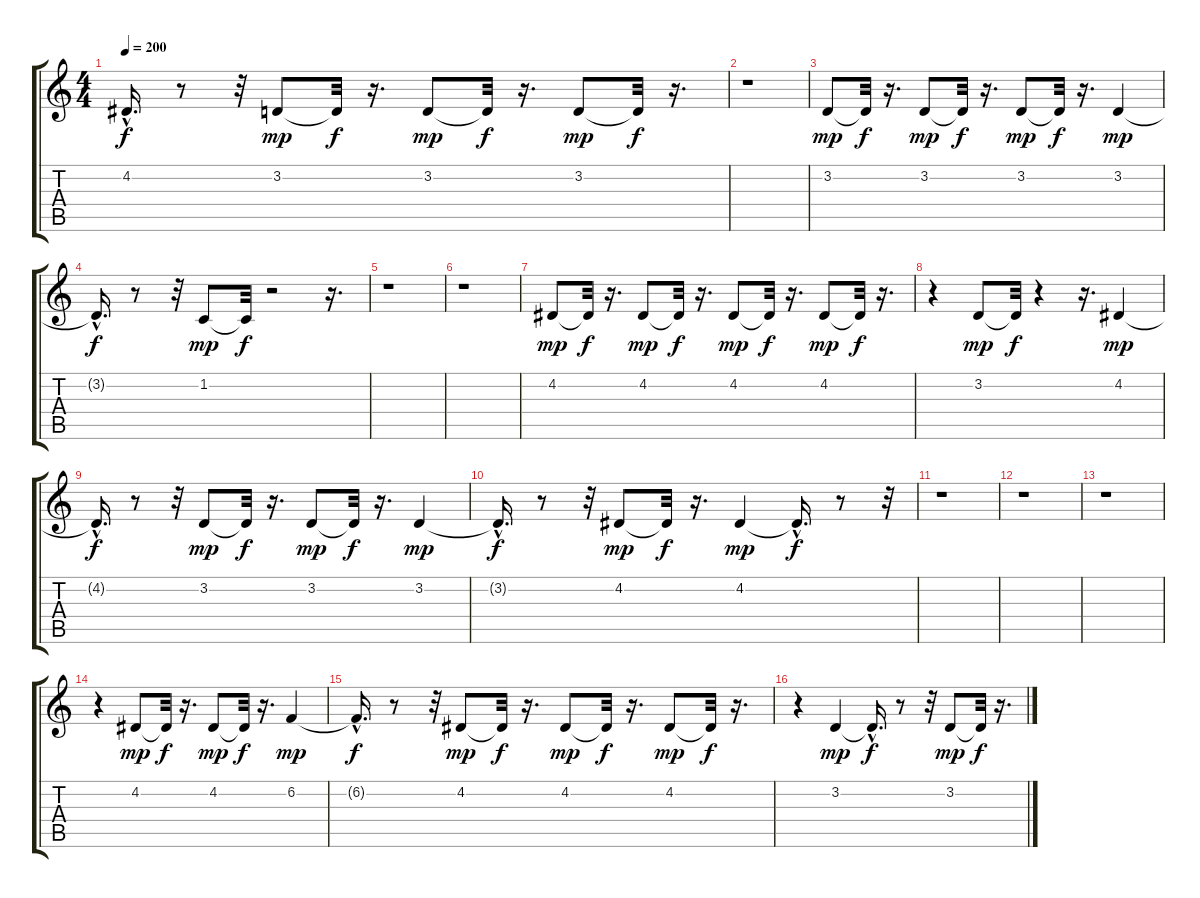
\track "" {instrument clarinet}
\staff {score tabs}
\tuning (E4 B3 G3 D3 A2 E2) {hide}
\ts (4 4)
\tempo 200
\clef g2
\ks c
4.2{hac t}.16{d dy f} r.8 r.32 3.2.8{dy mp} 3.2{t}.32{dy f} r.16{d} 3.2.8{dy mp} 3.2{t}.32{dy f} r.16{d} 3.2.8{dy mp} 3.2{t}.32{dy f} r.16{d} |
r.1 |
3.2.8{dy mp} 3.2{t}.32{dy f} r.16{d} 3.2.8{dy mp} 3.2{t}.32{dy f} r.16{d} 3.2.8{dy mp} 3.2{t}.32{dy f} r.16{d} 3.2.4{dy mp} |
3.2{hac t}.16{d dy f} r.8 r.32 1.2.8{dy mp} 1.2{t}.32{dy f} r.2 r.16{d} |
r.1 |
r.1 |
4.2.8{dy mp} 4.2{t}.32{dy f} r.16{d} 4.2.8{dy mp} 4.2{t}.32{dy f} r.16{d} 4.2.8{dy mp} 4.2{t}.32{dy f} r.16{d} 4.2.8{dy mp} 4.2{t}.32{dy f} r.16{d} |
r.4 3.2.8{dy mp} 3.2{t}.32{dy f} r.4 r.16{d} 4.2.4{dy mp} |
4.2{hac t}.16{d dy f} r.8 r.32 3.2.8{dy mp} 3.2{t}.32{dy f} r.16{d} 3.2.8{dy mp} 3.2{t}.32{dy f} r.16{d} 3.2.4{dy mp} |
3.2{hac t}.16{d dy f} r.8 r.32 4.2.8{dy mp} 4.2{t}.32{dy f} r.16{d} 4.2.4{dy mp} 4.2{hac t}.16{d dy f} r.8 r.32 |
r.1 |
r.1 |
r.1 |
r.4 4.2.8{dy mp} 4.2{t}.32{dy f} r.16{d} 4.2.8{dy mp} 4.2{t}.32{dy f} r.16{d} 6.2.4{dy mp} |
6.2{hac t}.16{d dy f} r.8 r.32 4.2.8{dy mp} 4.2{t}.32{dy f} r.16{d} 4.2.8{dy mp} 4.2{t}.32{dy f} r.16{d} 4.2.8{dy mp} 4.2{t}.32{dy f} r.16{d} |
r.4 3.2.4{dy mp} 3.2{hac t}.16{d dy f} r.8 r.32 3.2.8{dy mp} 3.2{t}.32{dy f} r.16{d}
